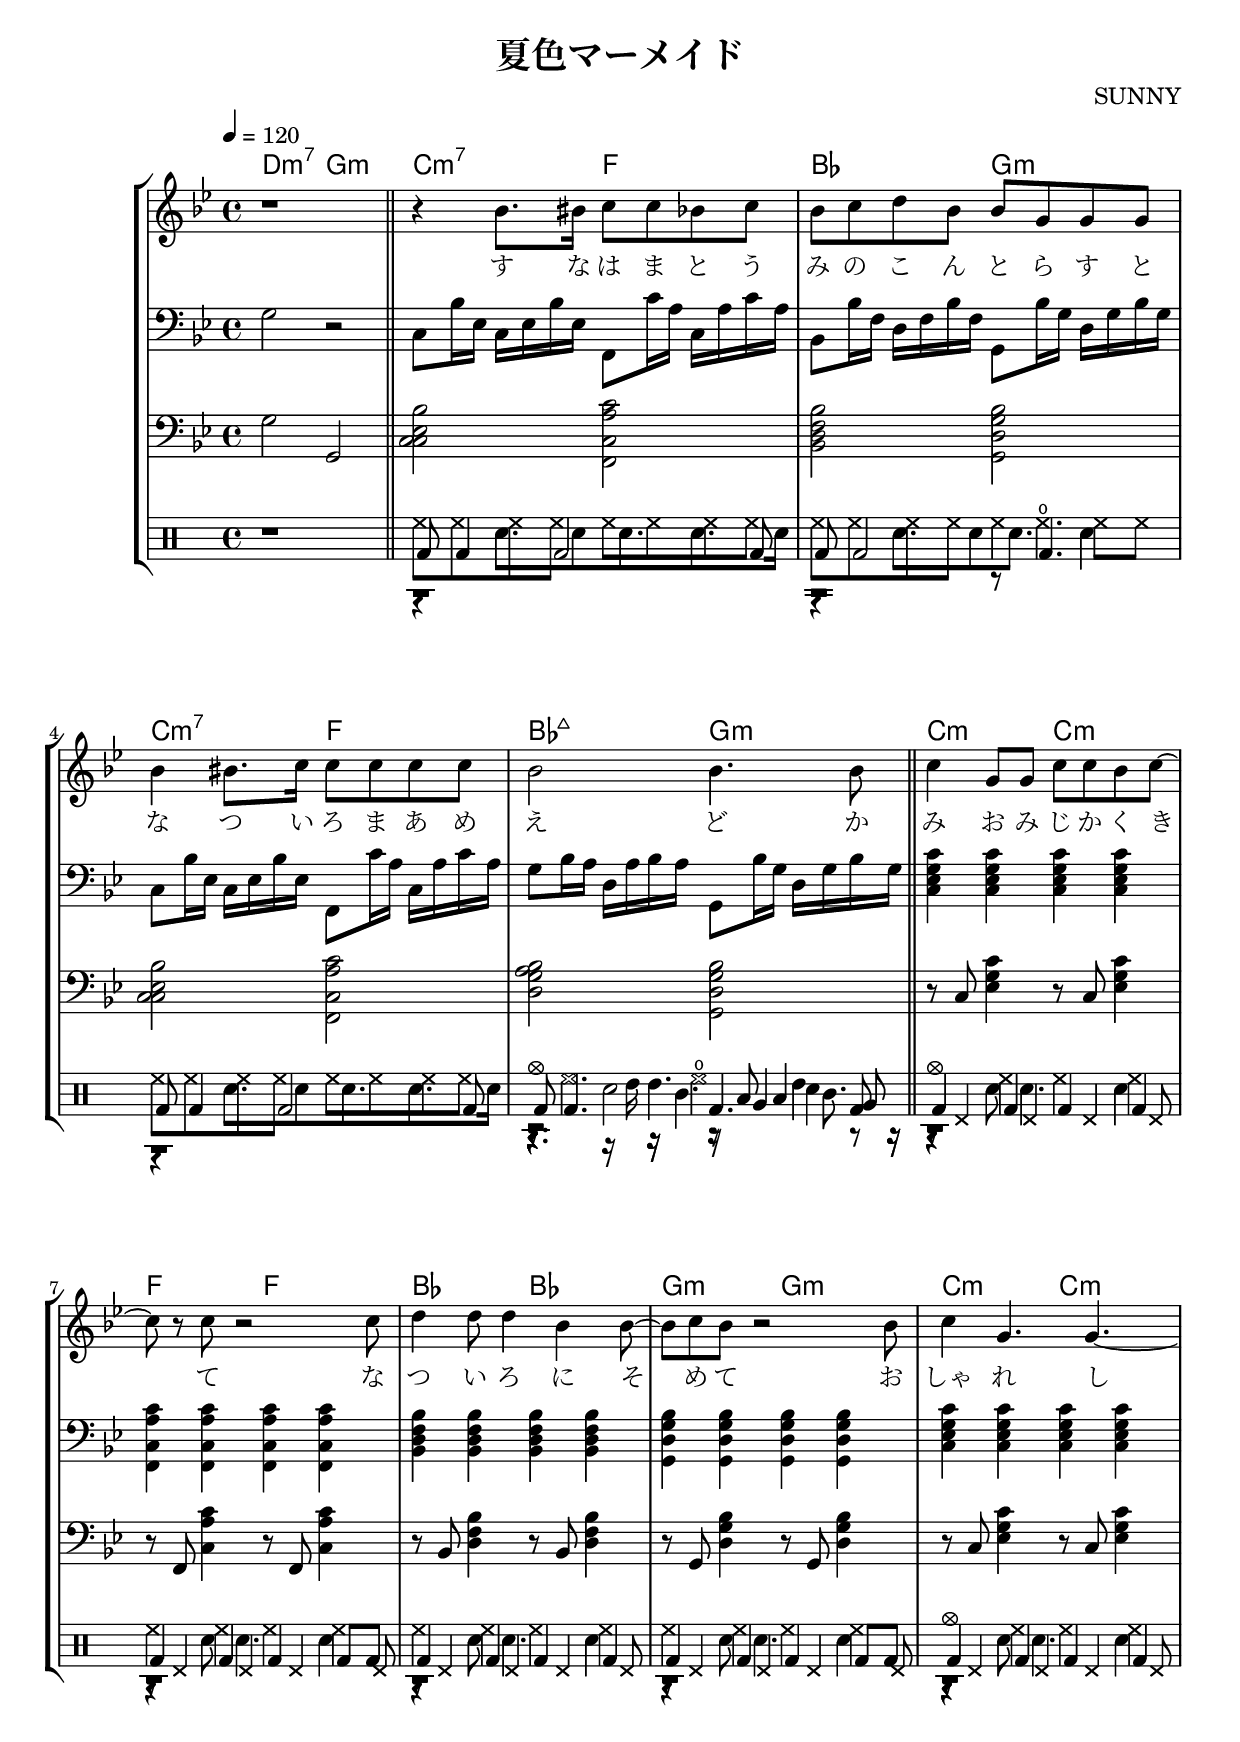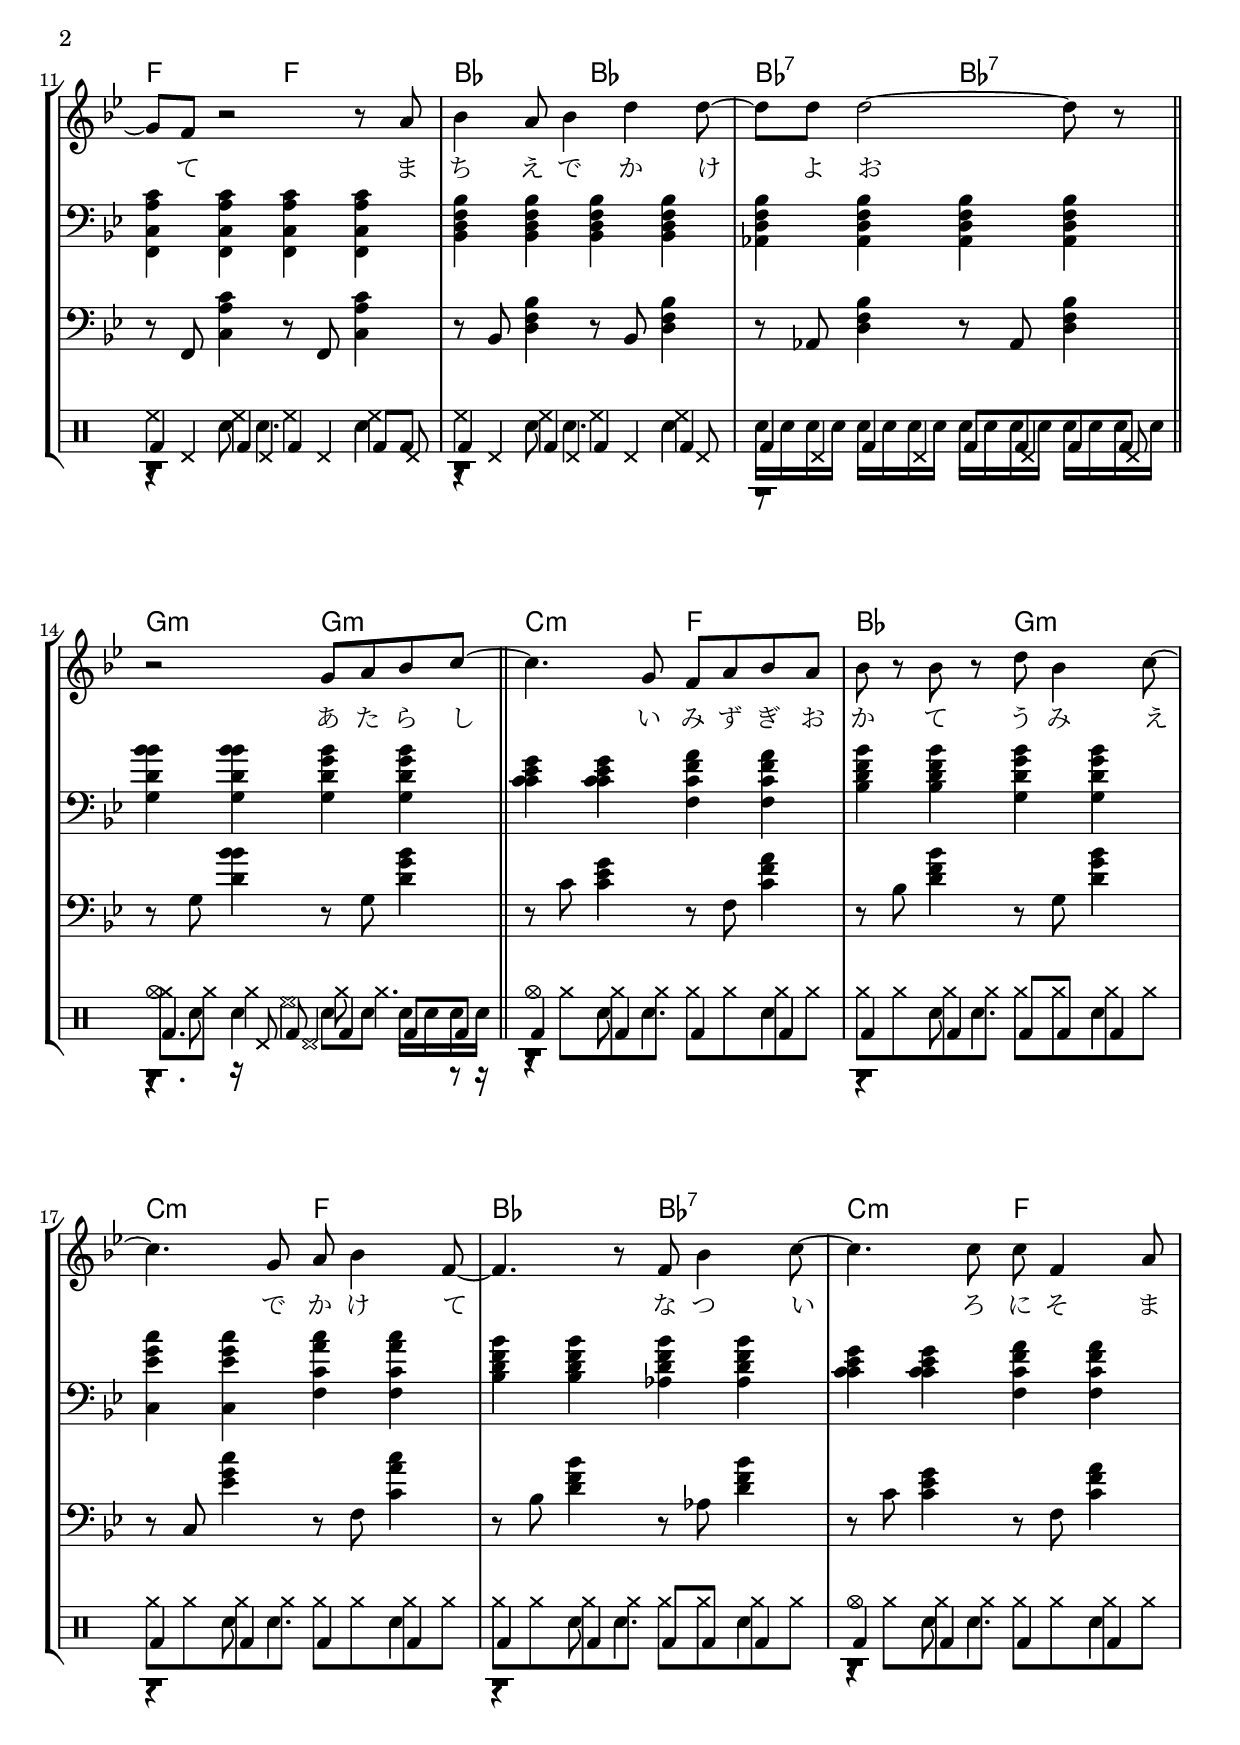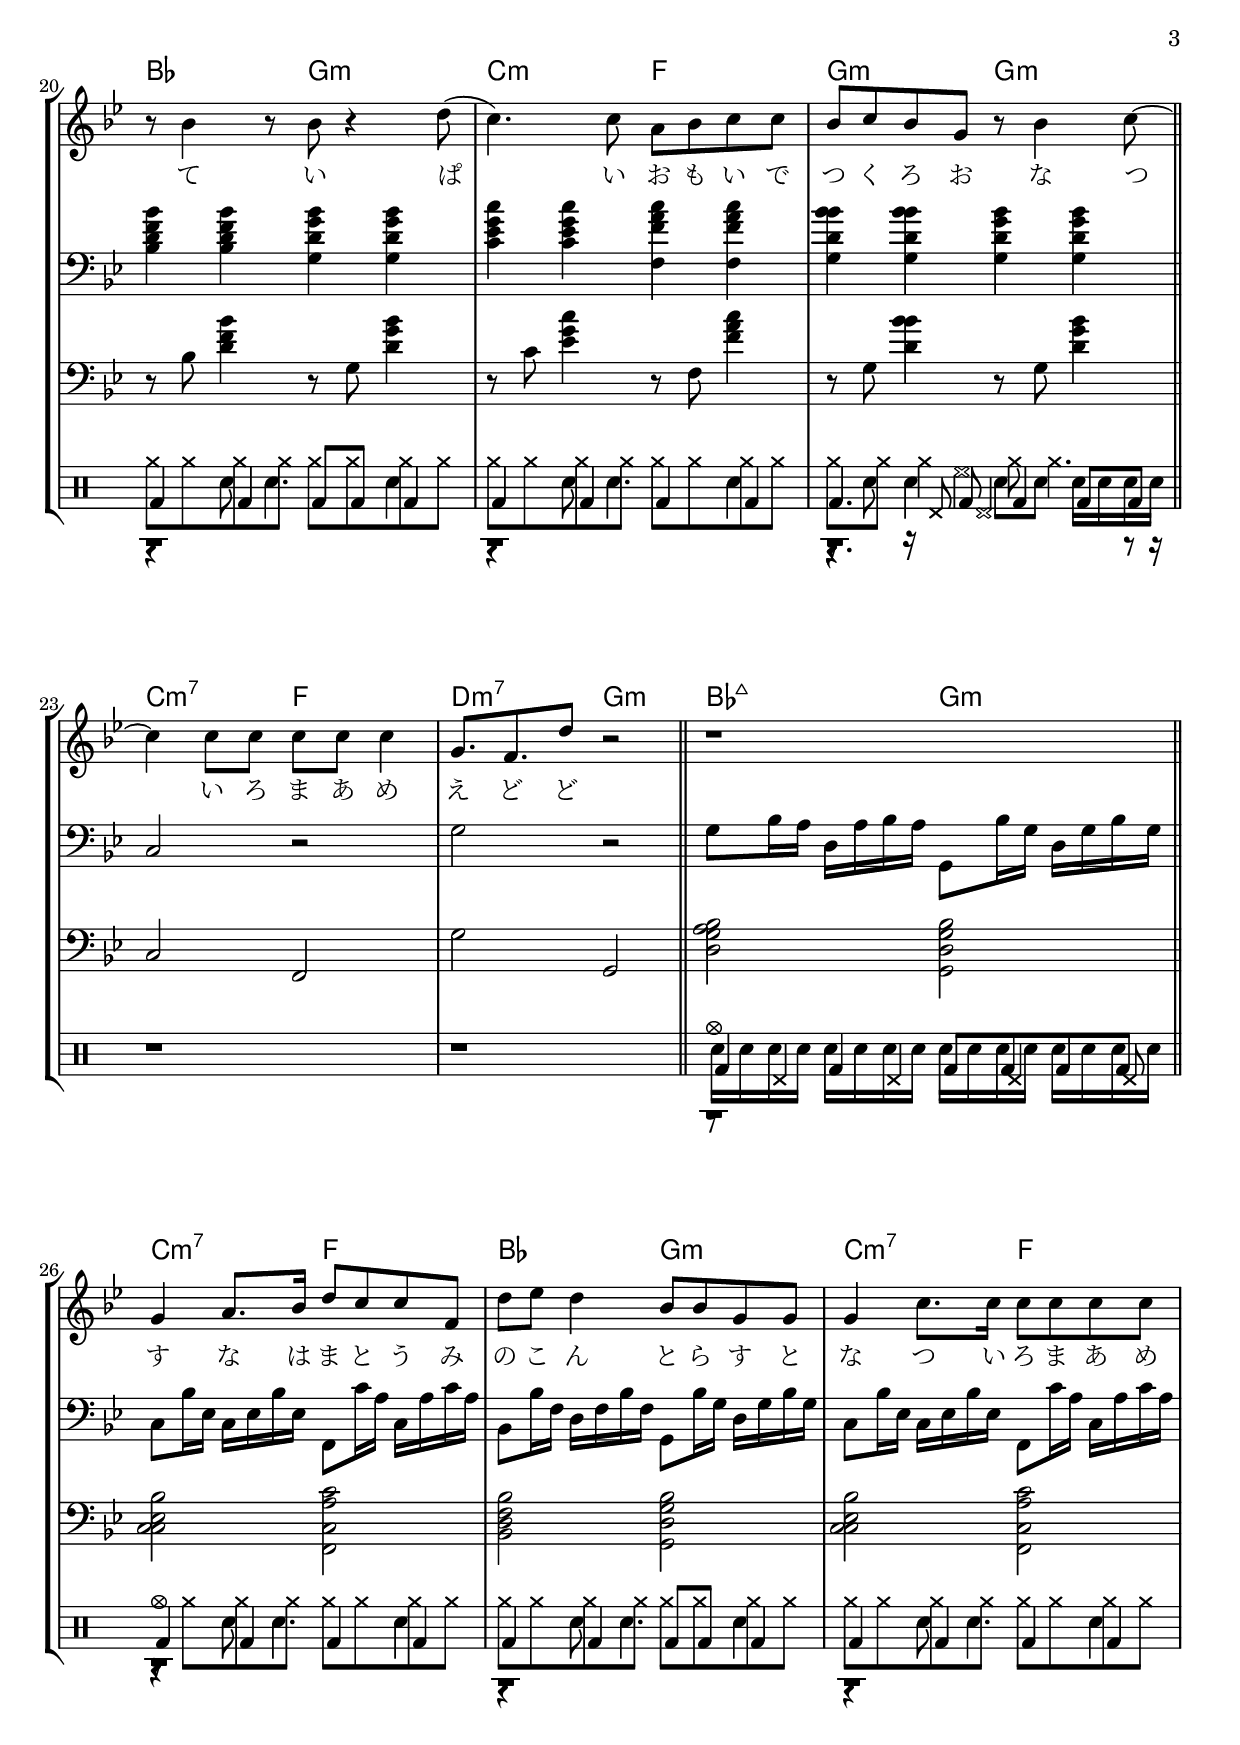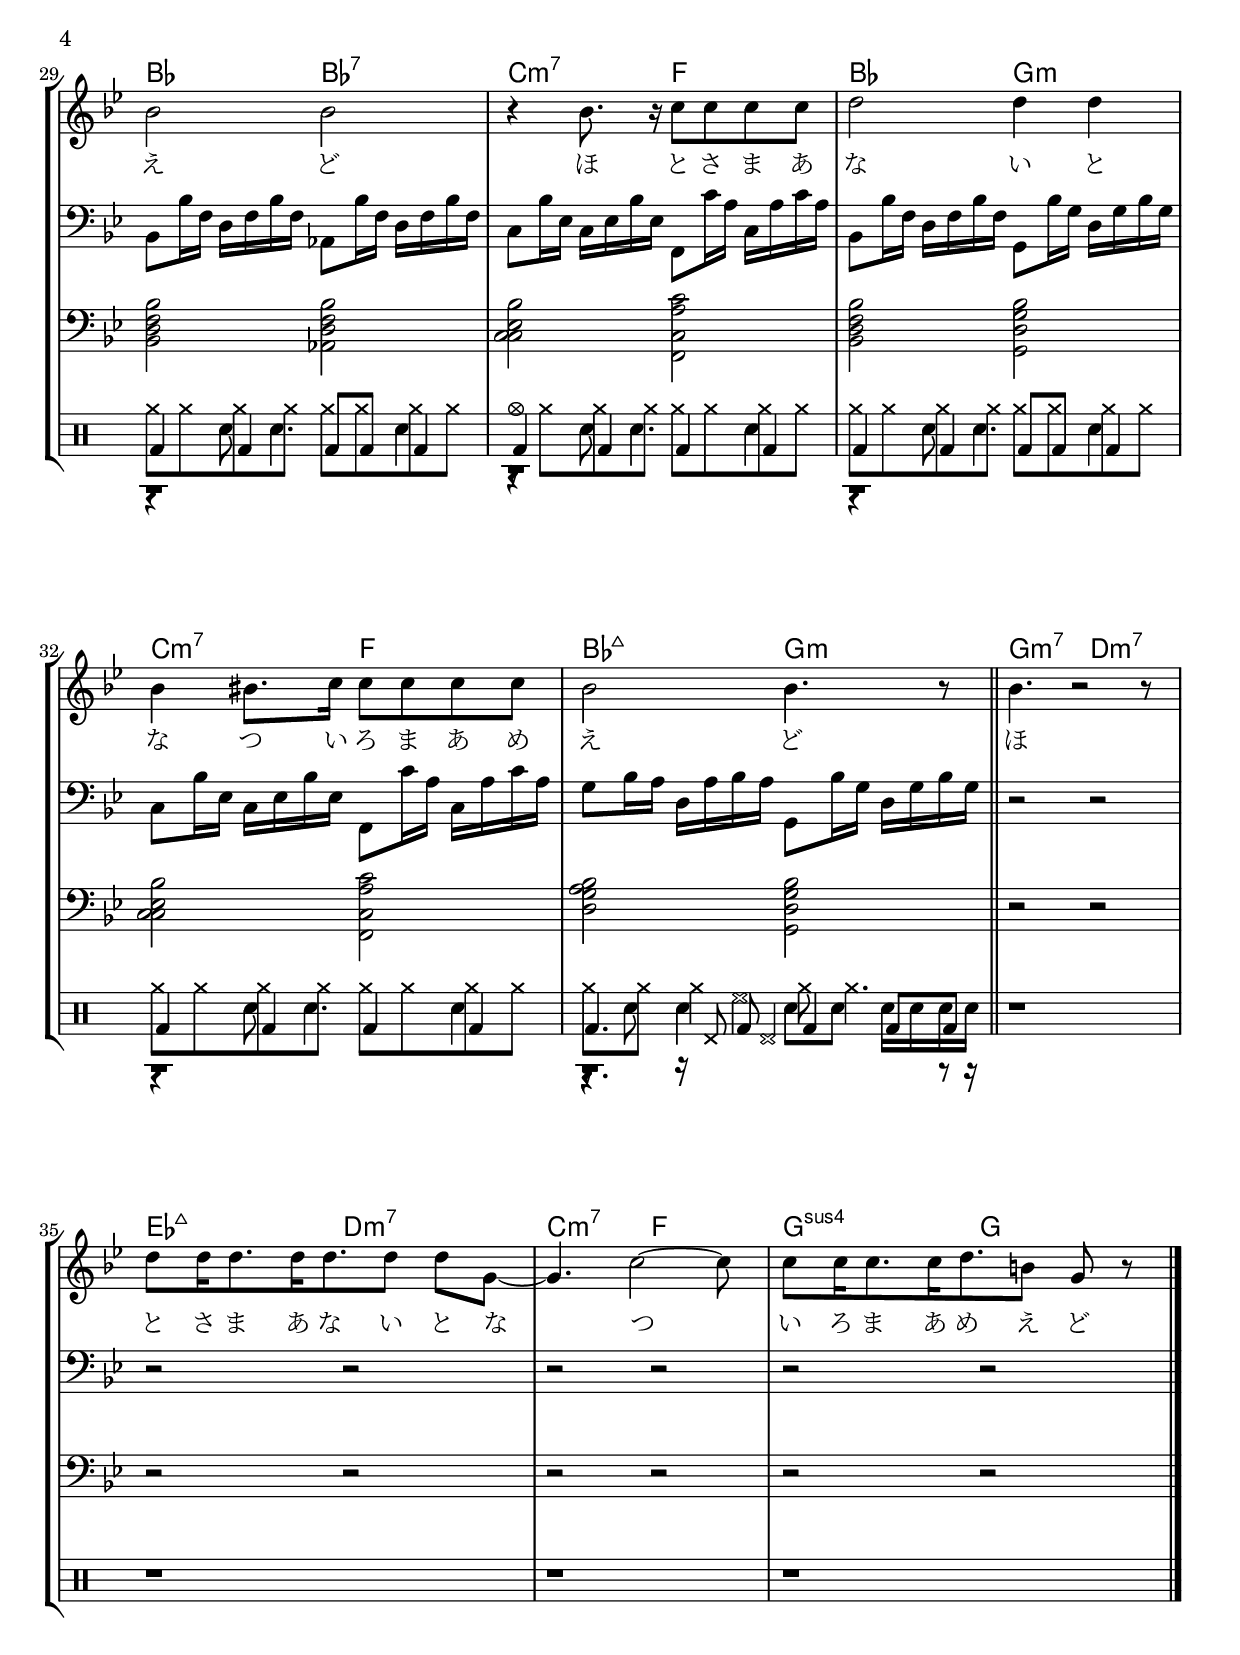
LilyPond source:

\version "2.12.1"

\header {
	title = \markup {夏色マーメイド}
	composer = \markup \center-column {SUNNY}
}

harmony = \chordmode {
	d2:min7 g:m 

	c:min7 f bes g:m c:min7 f bes:maj7 g:m 

	c:m c:m f f bes bes g:m g:m c:m c:m f f bes bes bes:7 bes:7 

	g:m g:m 

	c:m f bes g:m c:m f bes bes:7 c:m f bes g:m c:m f g:m g:m 

	c:min7 f d:min7 g:m 

	bes:maj7 g:m 

	c:min7 f bes g:m c:min7 f bes bes:7 c:min7 f bes g:m c:min7 f bes:maj7 g:m 

	g:min7 d:min7 es:maj7 d:min7 c:min7 f g:sus4 g 
}

melody = {
	\key bes \major
	\tempo 4 = 120
	r1   
	\set Staff.midiInstrument = #"Alto Sax"
	\set Staff.midiMinimumVolume = #0.7
	\set Staff.midiMaximumVolume = #0.9
	r4  bes'8.  bis'16  c''8  c''8  bes'8  c''8 
	bes'8  c''8  d''8  bes'8  bes'8  g'8  g'8  g'8 
	bes'4  bis'8.  c''16  c''8  c''8  c''8  c''8 
	bes'2  bes'4.  	\set Staff.midiInstrument = #"fss0.35"
	\set Staff.midiMinimumVolume = #0.7
	\set Staff.midiMaximumVolume = #0.9
	bes'8 
	c''4  g'8  g'8  c''8  c''8  bes'8  c''8~ 
	c''8  r8  c''8  r2  c''8 
	d''4  d''8  d''4  bes'4  bes'8~ 
	bes'8  c''8  bes'8  r2  bes'8 
	c''4  g'4.  g'4.~ 
	g'8  f'8  r2 r8  a'8 
	bes'4  a'8  bes'4  d''4  d''8~ 
	d''8  d''8  d''2~d''8  	r8 	r2 
	\set Staff.midiInstrument = #"fss0.35"
	\set Staff.midiMinimumVolume = #0.7
	\set Staff.midiMaximumVolume = #0.9
	g'8  a'8  bes'8  c''8~ 
	c''4.  g'8  f'8  a'8  bes'8  a'8 
	bes'8  r8  bes'8  r8  d''8  bes'4  c''8~ 
	c''4.  g'8  a'8  bes'4  f'8~ 
	f'4.  r8  f'8  bes'4  c''8~ 
	c''4.  c''8  c''8  f'4  a'8 
	r8  bes'4  r8  bes'8  r4  d''8 
	(c''4.)  c''8  a'8  bes'8  c''8  c''8 
	bes'8  c''8  bes'8  g'8  	r8 	\set Staff.midiInstrument = #"Alto Sax"
	\set Staff.midiMinimumVolume = #0.7
	\set Staff.midiMaximumVolume = #0.9
	bes'4  c''8~ 
	c''4  c''8  c''8  c''8  c''8  c''4 
	g'8.  f'8.  d''8  	r2 	r1   
	\set Staff.midiInstrument = #"fss0.35"
	\set Staff.midiMinimumVolume = #0.7
	\set Staff.midiMaximumVolume = #0.9
	g'4  a'8.  bes'16  d''8  c''8  c''8  f'8 
	d''8  es''8  d''4  bes'8  bes'8  g'8  g'8 
	g'4  c''8.  c''16  c''8  c''8  c''8  c''8 
	bes'2  bes'2 
	r4  bes'8.  r16  c''8  c''8  c''8  c''8 
	d''2  d''4  d''4 
	bes'4  bis'8.  c''16  c''8  c''8  c''8  c''8 
	bes'2  bes'4.  	\set Staff.midiInstrument = #"Alto Sax"
	\set Staff.midiMinimumVolume = #0.7
	\set Staff.midiMaximumVolume = #0.9
	r8 
	bes'4.  r2 r8 
	d''8  d''16  d''8.  d''16  d''8.  d''8  d''8  g'8~ 
	g'4.  c''2~c''8 
	c''8  c''16  c''8.  c''16  d''8.  b'8  g'8  	r8 	\bar "|."
}

words = \lyricmode {
	
	す  な  は  ま  と  う  み  の  こ  ん  と  ら  す  と  な  つ  い  ろ  ま  あ  め  え  ど  
	か  み  お  み  じ  か  く  き  て  な  つ  い  ろ  に  そ  め  て  お  しゃ  れ  し  て  ま  ち  え  で  か  け  よ  お  
	
	あ  た  ら  し  い  み  ず  ぎ  お  か  て  う  み  え  で  か  け  て  な  つ  い  ろ  に  そ  ま  て  い  ぱ  い  お  も  い  で  つ  く  ろ  お  
	な  つ  い  ろ  ま  あ  め  え  ど  ど  
	
	す  な  は  ま  と  う  み  の  こ  ん  と  ら  す  と  な  つ  い  ろ  ま  あ  め  え  ど  ほ  と  さ  ま  あ  な  い  と  な  つ  い  ろ  ま  あ  め  え  ど  
	ほ  と  さ  ま  あ  な  い  と  な  つ  い  ろ  ま  あ  め  え  ど  
}

tempochange = {
	\tempo 4 = 120
	r1 \bar "||"
	\tempo 4 = 120
	r1 | r1 | r1 | r1 \bar "||"
	\tempo 4 = 120
	r1 | r1 | r1 | r1 | r1 | r1 | r1 | r1 \bar "||"
	\tempo 4 = 120
	r1 \bar "||"
	\tempo 4 = 120
	r1 | r1 | r1 | r1 | r1 | r1 | r1 | r1 \bar "||"
	\tempo 4 = 120
	r1 | r1 \bar "||"
	\tempo 4 = 120
	r1 \bar "||"
	\tempo 4 = 120
	r1 | r1 | r1 | r1 | r1 | r1 | r1 | r1 \bar "||"
	\tempo 4 = 120
	r1 | r1 | r1 | r1 \bar "|."
}

mainacc = {
	\clef bass
	\set Staff.midiInstrument = #"Gunshot"
	\set Staff.midiMinimumVolume = #0.3
	\set Staff.midiMaximumVolume = #0.6
	\key bes \major
	\tempo 4 = 120
	g2
	r2
	\bar "||"

	\set Staff.midiInstrument = #"Electric Guitar (muted)"
	\set Staff.midiMinimumVolume = #0.3
	\set Staff.midiMaximumVolume = #0.6
	c8 bes16 es16   c16 es16 bes16 es16
	f,8 c'16 a16   c16 a16 c'16 a16
	bes,8 bes16 f16   d16 f16 bes16 f16
	g,8 bes16 g16   d16 g16 bes16 g16
	c8 bes16 es16   c16 es16 bes16 es16
	f,8 c'16 a16   c16 a16 c'16 a16
	g8 bes16 a16   d16 a16 bes16 a16
	g,8 bes16 g16   d16 g16 bes16 g16
	\bar "||"

	\set Staff.midiInstrument = #"FX 4 (atmosphere)"
	\set Staff.midiMinimumVolume = #0.3
	\set Staff.midiMaximumVolume = #0.6
	<c es g c'>4 <c es g c'>4
	<c es g c'>4 <c es g c'>4
	<f, c a c'>4 <f, c a c'>4
	<f, c a c'>4 <f, c a c'>4
	<bes, d f bes>4 <bes, d f bes>4
	<bes, d f bes>4 <bes, d f bes>4
	<g, d g bes>4 <g, d g bes>4
	<g, d g bes>4 <g, d g bes>4
	<c es g c'>4 <c es g c'>4
	<c es g c'>4 <c es g c'>4
	<f, c a c'>4 <f, c a c'>4
	<f, c a c'>4 <f, c a c'>4
	<bes, d f bes>4 <bes, d f bes>4
	<bes, d f bes>4 <bes, d f bes>4
	<as, d f bes>4 <as, d f bes>4
	<as, d f bes>4 <as, d f bes>4
	\bar "||"

	\set Staff.midiInstrument = #"Pad 1 (new age)"
	\set Staff.midiMinimumVolume = #0.3
	\set Staff.midiMaximumVolume = #0.6
	<g d' bes' bes'>4 <g d' bes' bes'>4
	<g d' g' bes'>4 <g d' g' bes'>4
	\bar "||"

	\set Staff.midiInstrument = #"Pad 1 (new age)"
	\set Staff.midiMinimumVolume = #0.3
	\set Staff.midiMaximumVolume = #0.6
	<c' c' es' g'>4 <c' c' es' g'>4
	<f c' f' a'>4 <f c' f' a'>4
	<bes d' f' bes'>4 <bes d' f' bes'>4
	<g d' g' bes'>4 <g d' g' bes'>4
	<c es' g' c''>4 <c es' g' c''>4
	<f c' a' c''>4 <f c' a' c''>4
	<bes d' f' bes'>4 <bes d' f' bes'>4
	<as d' f' bes'>4 <as d' f' bes'>4
	<c' c' es' g'>4 <c' c' es' g'>4
	<f c' f' a'>4 <f c' f' a'>4
	<bes d' f' bes'>4 <bes d' f' bes'>4
	<g d' g' bes'>4 <g d' g' bes'>4
	<c' es' g' c''>4 <c' es' g' c''>4
	<f f' a' c''>4 <f f' a' c''>4
	<g d' bes' bes'>4 <g d' bes' bes'>4
	<g d' g' bes'>4 <g d' g' bes'>4
	\bar "||"

	\set Staff.midiInstrument = #"Gunshot"
	\set Staff.midiMinimumVolume = #0.3
	\set Staff.midiMaximumVolume = #0.6
	c2
	r2
	g2
	r2
	\bar "||"

	\set Staff.midiInstrument = #"Electric Guitar (muted)"
	\set Staff.midiMinimumVolume = #0.3
	\set Staff.midiMaximumVolume = #0.6
	g8 bes16 a16   d16 a16 bes16 a16
	g,8 bes16 g16   d16 g16 bes16 g16
	\bar "||"

	\set Staff.midiInstrument = #"Electric Guitar (muted)"
	\set Staff.midiMinimumVolume = #0.3
	\set Staff.midiMaximumVolume = #0.6
	c8 bes16 es16   c16 es16 bes16 es16
	f,8 c'16 a16   c16 a16 c'16 a16
	bes,8 bes16 f16   d16 f16 bes16 f16
	g,8 bes16 g16   d16 g16 bes16 g16
	c8 bes16 es16   c16 es16 bes16 es16
	f,8 c'16 a16   c16 a16 c'16 a16
	bes,8 bes16 f16   d16 f16 bes16 f16
	as,8 bes16 f16   d16 f16 bes16 f16
	c8 bes16 es16   c16 es16 bes16 es16
	f,8 c'16 a16   c16 a16 c'16 a16
	bes,8 bes16 f16   d16 f16 bes16 f16
	g,8 bes16 g16   d16 g16 bes16 g16
	c8 bes16 es16   c16 es16 bes16 es16
	f,8 c'16 a16   c16 a16 c'16 a16
	g8 bes16 a16   d16 a16 bes16 a16
	g,8 bes16 g16   d16 g16 bes16 g16
	\bar "||"

	\set Staff.midiInstrument = #"Acoustic grand"
	\set Staff.midiMinimumVolume = #0.3
	\set Staff.midiMaximumVolume = #0.6
	r2
	r2
	r2
	r2
	r2
	r2
	r2
	r2
	\bar "|."
}

subacc = {
	\clef bass
	\set Staff.midiInstrument = #"Orchestra Hit"
	\set Staff.midiMinimumVolume = #0.3
	\set Staff.midiMaximumVolume = #0.6
	\key bes \major
	\tempo 4 = 120
	g2
	~g,2
	\bar "||"

	\set Staff.midiInstrument = #"Lead 2 (sawtooth)"
	\set Staff.midiMinimumVolume = #0.3
	\set Staff.midiMaximumVolume = #0.6
	<c c es bes>2
	<f, c a c'>2
	<bes, d f bes>2
	<g, d g bes>2
	<c c es bes>2
	<f, c a c'>2
	<g d a bes>2
	<g, d g bes>2
	\bar "||"

	\set Staff.midiInstrument = #"Electric Bass (pick)"
	\set Staff.midiMinimumVolume = #0.3
	\set Staff.midiMaximumVolume = #0.6
	r8 c <es g c'>4
	r8 c <es g c'>4
	r8 f, <c a c'>4
	r8 f, <c a c'>4
	r8 bes, <d f bes>4
	r8 bes, <d f bes>4
	r8 g, <d g bes>4
	r8 g, <d g bes>4
	r8 c <es g c'>4
	r8 c <es g c'>4
	r8 f, <c a c'>4
	r8 f, <c a c'>4
	r8 bes, <d f bes>4
	r8 bes, <d f bes>4
	r8 as, <d f bes>4
	r8 as, <d f bes>4
	\bar "||"

	\set Staff.midiInstrument = #"Electric Guitar (muted)"
	\set Staff.midiMinimumVolume = #0.3
	\set Staff.midiMaximumVolume = #0.6
	r8 g <d' bes' bes'>4
	r8 g <d' g' bes'>4
	\bar "||"

	\set Staff.midiInstrument = #"Electric Guitar (muted)"
	\set Staff.midiMinimumVolume = #0.3
	\set Staff.midiMaximumVolume = #0.6
	r8 c' <c' es' g'>4
	r8 f <c' f' a'>4
	r8 bes <d' f' bes'>4
	r8 g <d' g' bes'>4
	r8 c <es' g' c''>4
	r8 f <c' a' c''>4
	r8 bes <d' f' bes'>4
	r8 as <d' f' bes'>4
	r8 c' <c' es' g'>4
	r8 f <c' f' a'>4
	r8 bes <d' f' bes'>4
	r8 g <d' g' bes'>4
	r8 c' <es' g' c''>4
	r8 f <f' a' c''>4
	r8 g <d' bes' bes'>4
	r8 g <d' g' bes'>4
	\bar "||"

	\set Staff.midiInstrument = #"Orchestra Hit"
	\set Staff.midiMinimumVolume = #0.3
	\set Staff.midiMaximumVolume = #0.6
	c2
	~f,2
	g2
	~g,2
	\bar "||"

	\set Staff.midiInstrument = #"Lead 2 (sawtooth)"
	\set Staff.midiMinimumVolume = #0.3
	\set Staff.midiMaximumVolume = #0.6
	<g d a bes>2
	<g, d g bes>2
	\bar "||"

	\set Staff.midiInstrument = #"Lead 2 (sawtooth)"
	\set Staff.midiMinimumVolume = #0.3
	\set Staff.midiMaximumVolume = #0.6
	<c c es bes>2
	<f, c a c'>2
	<bes, d f bes>2
	<g, d g bes>2
	<c c es bes>2
	<f, c a c'>2
	<bes, d f bes>2
	<as, d f bes>2
	<c c es bes>2
	<f, c a c'>2
	<bes, d f bes>2
	<g, d g bes>2
	<c c es bes>2
	<f, c a c'>2
	<g d a bes>2
	<g, d g bes>2
	\bar "||"

	\set Staff.midiInstrument = #"Acoustic grand"
	\set Staff.midiMinimumVolume = #0.3
	\set Staff.midiMaximumVolume = #0.6
	r2
	r2
	r2
	r2
	r2
	r2
	r2
	r2
	\bar "|."
}

percA = {
	\drummode {
	r1 \bar "||"
	hh8 hh8 hh8 hh8 hh8 hh8 hh8 hh8  |hh8 hh8 hh8 hh8 hh4 hh8 hh8  |hh8 hh8 hh8 hh8 hh8 hh8 hh8 hh8  |r8 hh2. r8  \bar "||"
	r4 hh4 hh4 hh4  |hh4 hh4 hh4 hh4  |hh4 hh4 hh4 hh4  |hh4 hh4 hh4 hh4  |r4 hh4 hh4 hh4  |hh4 hh4 hh4 hh4  |hh4 hh4 hh4 hh4  |r1  \bar "||"
	cymr8 cymr8 cymr4 cymr8 cymr4.  \bar "||"
	r8 cymr8 cymr8 cymr8 cymr8 cymr8 cymr8 cymr8  |cymr8 cymr8 cymr8 cymr8 cymr8 cymr8 cymr8 cymr8  |cymr8 cymr8 cymr8 cymr8 cymr8 cymr8 cymr8 cymr8  |cymr8 cymr8 cymr8 cymr8 cymr8 cymr8 cymr8 cymr8  |r8 cymr8 cymr8 cymr8 cymr8 cymr8 cymr8 cymr8  |cymr8 cymr8 cymr8 cymr8 cymr8 cymr8 cymr8 cymr8  |cymr8 cymr8 cymr8 cymr8 cymr8 cymr8 cymr8 cymr8  |cymr8 cymr8 cymr4 cymr8 cymr4.  \bar "||"
	r1 |r1 \bar "||"
	r1  \bar "||"
	r8 cymr8 cymr8 cymr8 cymr8 cymr8 cymr8 cymr8  |cymr8 cymr8 cymr8 cymr8 cymr8 cymr8 cymr8 cymr8  |cymr8 cymr8 cymr8 cymr8 cymr8 cymr8 cymr8 cymr8  |cymr8 cymr8 cymr8 cymr8 cymr8 cymr8 cymr8 cymr8  |r8 cymr8 cymr8 cymr8 cymr8 cymr8 cymr8 cymr8  |cymr8 cymr8 cymr8 cymr8 cymr8 cymr8 cymr8 cymr8  |cymr8 cymr8 cymr8 cymr8 cymr8 cymr8 cymr8 cymr8  |cymr8 cymr8 cymr4 cymr8 cymr4.  \bar "||"
	r1 |r1 |r1 |r1 \bar "|."
	}
}

percB = {
	\drummode {
	r1 \bar "||"
	r4 sn8. sn8 sn8. sn8. sn16  |r4 sn8. sn8 sn8. sn4  |r4 sn8. sn8 sn8. sn8. sn16  |r4 sn2 sn4  \bar "||"
	r4 sn8 sn4. sn4  |r4 sn8 sn4. sn4  |r4 sn8 sn4. sn4  |r4 sn8 sn4. sn4  |r4 sn8 sn4. sn4  |r4 sn8 sn4. sn4  |r4 sn8 sn4. sn4  |sn16 sn16 sn16 sn16 sn16 sn16 sn16 sn16 sn16 sn16 sn16 sn16 sn16 sn16 sn16 sn16  \bar "||"
	r8 sn8 sn4 sn8 sn8 sn16 sn16 sn16 sn16  \bar "||"
	r4 sn8 sn4. sn4  |r4 sn8 sn4. sn4  |r4 sn8 sn4. sn4  |r4 sn8 sn4. sn4  |r4 sn8 sn4. sn4  |r4 sn8 sn4. sn4  |r4 sn8 sn4. sn4  |r8 sn8 sn4 sn8 sn8 sn16 sn16 sn16 sn16  \bar "||"
	r1 |r1 \bar "||"
	sn16 sn16 sn16 sn16 sn16 sn16 sn16 sn16 sn16 sn16 sn16 sn16 sn16 sn16 sn16 sn16  \bar "||"
	r4 sn8 sn4. sn4  |r4 sn8 sn4. sn4  |r4 sn8 sn4. sn4  |r4 sn8 sn4. sn4  |r4 sn8 sn4. sn4  |r4 sn8 sn4. sn4  |r4 sn8 sn4. sn4  |r8 sn8 sn4 sn8 sn8 sn16 sn16 sn16 sn16  \bar "||"
	r1 |r1 |r1 |r1 \bar "|."
	}
}

percC = {
	\drummode {
	r1 \bar "||"
	bd8 bd4 bd2 bd8  |bd8 bd2 bd4.  |bd8 bd4 bd2 bd8  |bd8 bd4. bd4. bd8  \bar "||"
	bd4 bd4 bd4 bd4  |bd4 bd4 bd4 bd8 bd8  |bd4 bd4 bd4 bd4  |bd4 bd4 bd4 bd8 bd8  |bd4 bd4 bd4 bd4  |bd4 bd4 bd4 bd8 bd8  |bd4 bd4 bd4 bd4  |bd4 bd4 bd8 bd8 bd8 bd8  \bar "||"
	bd4. bd8 bd4 bd8 bd8  \bar "||"
	bd4 bd4 bd4 bd4  |bd4 bd4 bd8 bd8 bd4  |bd4 bd4 bd4 bd4  |bd4 bd4 bd8 bd8 bd4  |bd4 bd4 bd4 bd4  |bd4 bd4 bd8 bd8 bd4  |bd4 bd4 bd4 bd4  |bd4. bd8 bd4 bd8 bd8  \bar "||"
	r1 |r1 \bar "||"
	bd4 bd4 bd8 bd8 bd8 bd8  \bar "||"
	bd4 bd4 bd4 bd4  |bd4 bd4 bd8 bd8 bd4  |bd4 bd4 bd4 bd4  |bd4 bd4 bd8 bd8 bd4  |bd4 bd4 bd4 bd4  |bd4 bd4 bd8 bd8 bd4  |bd4 bd4 bd4 bd4  |bd4. bd8 bd4 bd8 bd8  \bar "||"
	r1 |r1 |r1 |r1 \bar "|."
	}
}

percD = {
	\drummode {
	r1 \bar "||"
	r1  |r2 r8 hho4.  |r1  |r4. r16 hho2 r16  \bar "||"
	r8 hhp4 hhp4 hhp4 hhp8  |r8 hhp4 hhp4 hhp4 hhp8  |r8 hhp4 hhp4 hhp4 hhp8  |r8 hhp4 hhp4 hhp4 hhp8  |r8 hhp4 hhp4 hhp4 hhp8  |r8 hhp4 hhp4 hhp4 hhp8  |r8 hhp4 hhp4 hhp4 hhp8  |r8 hhp4 hhp4 hhp4 hhp8  \bar "||"
	cymc1  \bar "||"
	cymc1  |r1 |r1 |r1 |cymc1  |r1 |r1 |r1 \bar "||"
	r1 |r1 \bar "||"
	r8 hhp4 hhp4 hhp4 hhp8  \bar "||"
	cymc1  |r1 |r1 |r1 |cymc1  |r1 |r1 |r1 \bar "||"
	r1 |r1 |r1 |r1 \bar "|."
	}
}

percE = {
	\drummode {
	r1 \bar "||"
	r1 |r1 |r1 |cymc1  \bar "||"
	cymc1  |r1 |r1 |r1 |cymc1  |r1 |r1 |r1 \bar "||"
	r4 r16 hhp8 hhp2 r16  \bar "||"
	r1 |r1 |r1 |r1 |r1 |r1 |r1 |r4 r16 hhp8 hhp2 r16  \bar "||"
	r1 |r1 \bar "||"
	cymc1  \bar "||"
	r1 |r1 |r1 |r1 |r1 |r1 |r1 |r4 r16 hhp8 hhp2 r16  \bar "||"
	r1 |r1 |r1 |r1 \bar "|."
	}
}

percF = {
	\drummode {
	r1 \bar "||"
	r1 |r1 |r1 |r4 r16 tommh16 tommh4. tommh4  \bar "||"
	r1 | r1 | r1 | r1 | r1 | r1 | r1 | r1 \bar "||"
	r4. hh2 r8  \bar "||"
	r1 |r1 |r1 |r1 |r1 |r1 |r1 |r4. hh2 r8  \bar "||"
	r1 | r1 \bar "||"
	r1 \bar "||"
	r1 |r1 |r1 |r1 |r1 |r1 |r1 |r4. hh2 r8  \bar "||"
	r1 | r1 | r1 | r1 \bar "|."
	}
}

percG = {
	\drummode {
	r1 \bar "||"
	r1 |r1 |r1 |r4. r16 tomml4. tomml8.  \bar "||"
	r1 | r1 | r1 | r1 | r1 | r1 | r1 | r1 \bar "||"
	r1 \bar "||"
	r1 | r1 | r1 | r1 | r1 | r1 | r1 | r1 \bar "||"
	r1 | r1 \bar "||"
	r1 \bar "||"
	r1 | r1 | r1 | r1 | r1 | r1 | r1 | r1 \bar "||"
	r1 | r1 | r1 | r1 \bar "|."
	}
}

percH = {
	\drummode {
	r1 \bar "||"
	r1 |r1 |r1 |r2 r16 toml8 toml4 r16  \bar "||"
	r1 | r1 | r1 | r1 | r1 | r1 | r1 | r1 \bar "||"
	r1 \bar "||"
	r1 | r1 | r1 | r1 | r1 | r1 | r1 | r1 \bar "||"
	r1 | r1 \bar "||"
	r1 \bar "||"
	r1 | r1 | r1 | r1 | r1 | r1 | r1 | r1 \bar "||"
	r1 | r1 | r1 | r1 \bar "|."
	}
}

percI = {
	\drummode {
	r1 \bar "||"
	r1 |r1 |r1 |r2 r8 tomfh4 tomfh8  \bar "||"
	r1 | r1 | r1 | r1 | r1 | r1 | r1 | r1 \bar "||"
	r1 \bar "||"
	r1 | r1 | r1 | r1 | r1 | r1 | r1 | r1 \bar "||"
	r1 | r1 \bar "||"
	r1 \bar "||"
	r1 | r1 | r1 | r1 | r1 | r1 | r1 | r1 \bar "||"
	r1 | r1 | r1 | r1 \bar "|."
	}
}

\score {
	<<
		\new StaffGroup <<
			\new ChordNames {\harmony}
			\new Voice = "melody" {\melody}
			\new Lyrics \lyricsto "melody" \words
			\new Staff = "mainacc" {\mainacc}
			\new Staff = "subacc" {\subacc}
			\new DrumStaff <<
				\new DrumVoice {\percA}
				\new DrumVoice {\percB}
				\new DrumVoice {\percC}
				\new DrumVoice {\percD}
				\new DrumVoice {\percE}
				\new DrumVoice {\percF}
				\new DrumVoice {\percG}
				\new DrumVoice {\percH}
				\new DrumVoice {\percI}
			>>
		>>
	>>
	\layout { }
}
